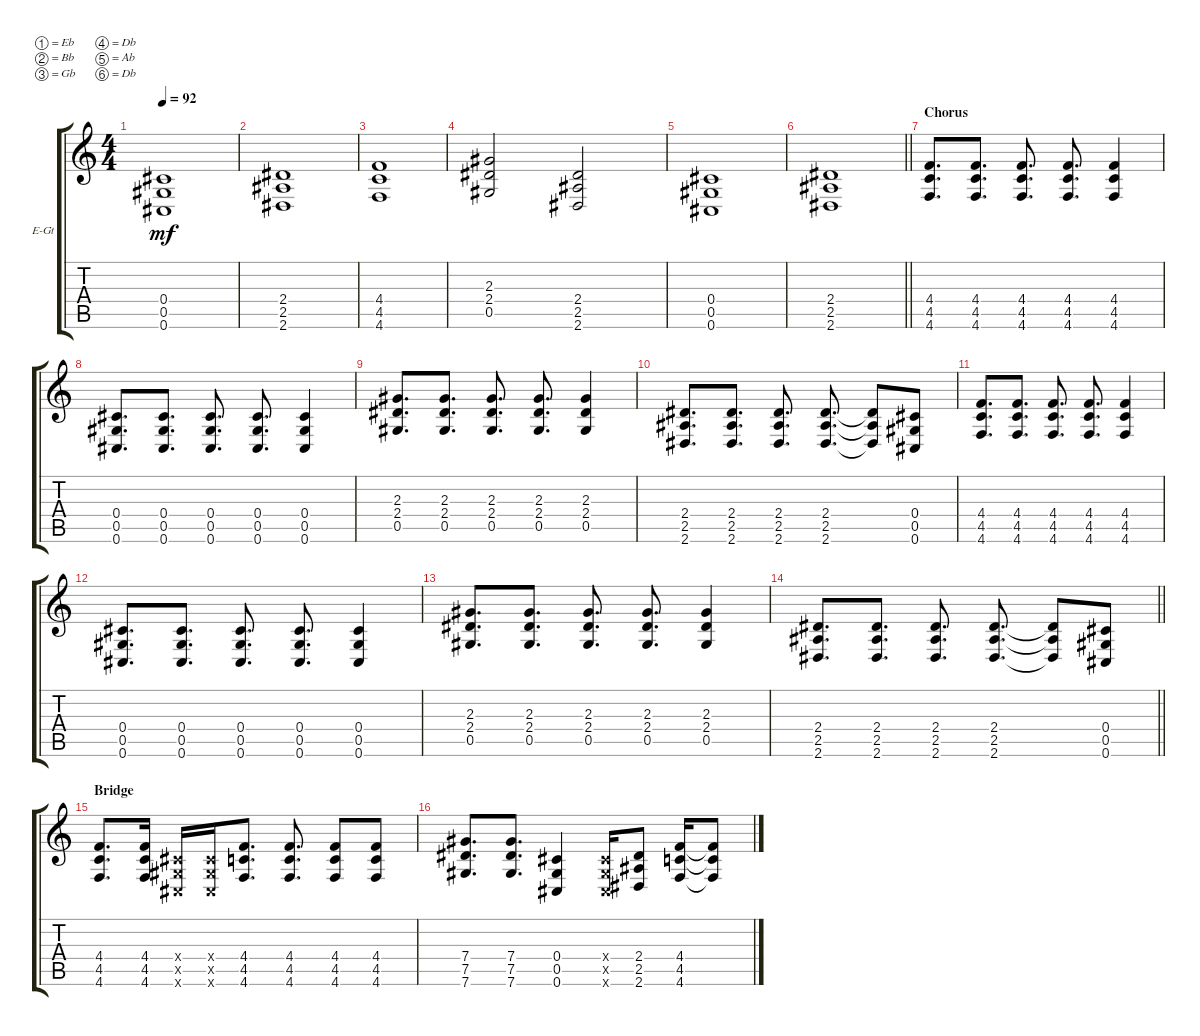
\bracketExtendMode groupsimilarinstruments
\firstSystemTrackNameOrientation horizontal
\otherSystemsTrackNameOrientation horizontal
\track ("Electric Guitar 2" "E-Gt") {instrument distortionguitar}
\staff {score tabs}
\tuning (Eb4 Bb3 Gb3 Db3 Ab2 Db2)
\ts (4 4)
\tempo 92
\clef g2
\ks c
(0.4 0.5 0.6).1{dy mf} |
(2.4 2.5 2.6).1 |
(4.4 4.5 4.6).1 |
(2.3 2.4 0.5).2 (2.4 2.5 2.6).2 |
(0.4 0.5 0.6).1 |
\barLineRight lightlight
(2.4 2.5 2.6).1 |
\section ("" "Chorus")
(4.4 4.5 4.6).8{d} (4.4 4.5 4.6).8{d} (4.4 4.5 4.6).8{d} (4.4 4.5 4.6).8{d} (4.4 4.5 4.6).4 |
(0.4 0.5 0.6).8{d} (0.4 0.5 0.6).8{d} (0.4 0.5 0.6).8{d} (0.4 0.5 0.6).8{d} (0.4 0.5 0.6).4 |
(2.3 2.4 0.5).8{d} (2.3 2.4 0.5).8{d} (2.3 2.4 0.5).8{d} (2.3 2.4 0.5).8{d} (2.3 2.4 0.5).4 |
(2.4 2.5 2.6).8{d} (2.4 2.5 2.6).8{d} (2.4 2.5 2.6).8{d} (2.4 2.5 2.6).8{d} (2.4{t} 2.5{t} 2.6{t}).8 (0.4 0.5 0.6).8 |
(4.4 4.5 4.6).8{d} (4.4 4.5 4.6).8{d} (4.4 4.5 4.6).8{d} (4.4 4.5 4.6).8{d} (4.4 4.5 4.6).4 |
(0.4 0.5 0.6).8{d} (0.4 0.5 0.6).8{d} (0.4 0.5 0.6).8{d} (0.4 0.5 0.6).8{d} (0.4 0.5 0.6).4 |
(2.3 2.4 0.5).8{d} (2.3 2.4 0.5).8{d} (2.3 2.4 0.5).8{d} (2.3 2.4 0.5).8{d} (2.3 2.4 0.5).4 |
\barLineRight lightlight
(2.4 2.5 2.6).8{d} (2.4 2.5 2.6).8{d} (2.4 2.5 2.6).8{d} (2.4 2.5 2.6).8{d} (2.4{t} 2.5{t} 2.6{t}).8 (0.4 0.5 0.6).8 |
\section ("" "Bridge")
(4.4 4.5 4.6).8{d} (4.4 4.5 4.6).16 (0.4{x} 0.5{x} 0.6{x}).16 (0.4{x} 0.5{x} 0.6{x}).16 (4.4 4.5 4.6).8{d} (4.4 4.5 4.6).8{d} (4.4 4.5 4.6).8 (4.4 4.5 4.6).8 |
(7.4 7.5 7.6).8{d} (7.4 7.5 7.6).8{d} (0.4 0.5 0.6).4 (0.4{x} 0.5{x} 0.6{x}).16 (2.4 2.5 2.6).8 (4.4 4.5 4.6).16 (4.4{t} 4.5{t} 4.6{t}).8
